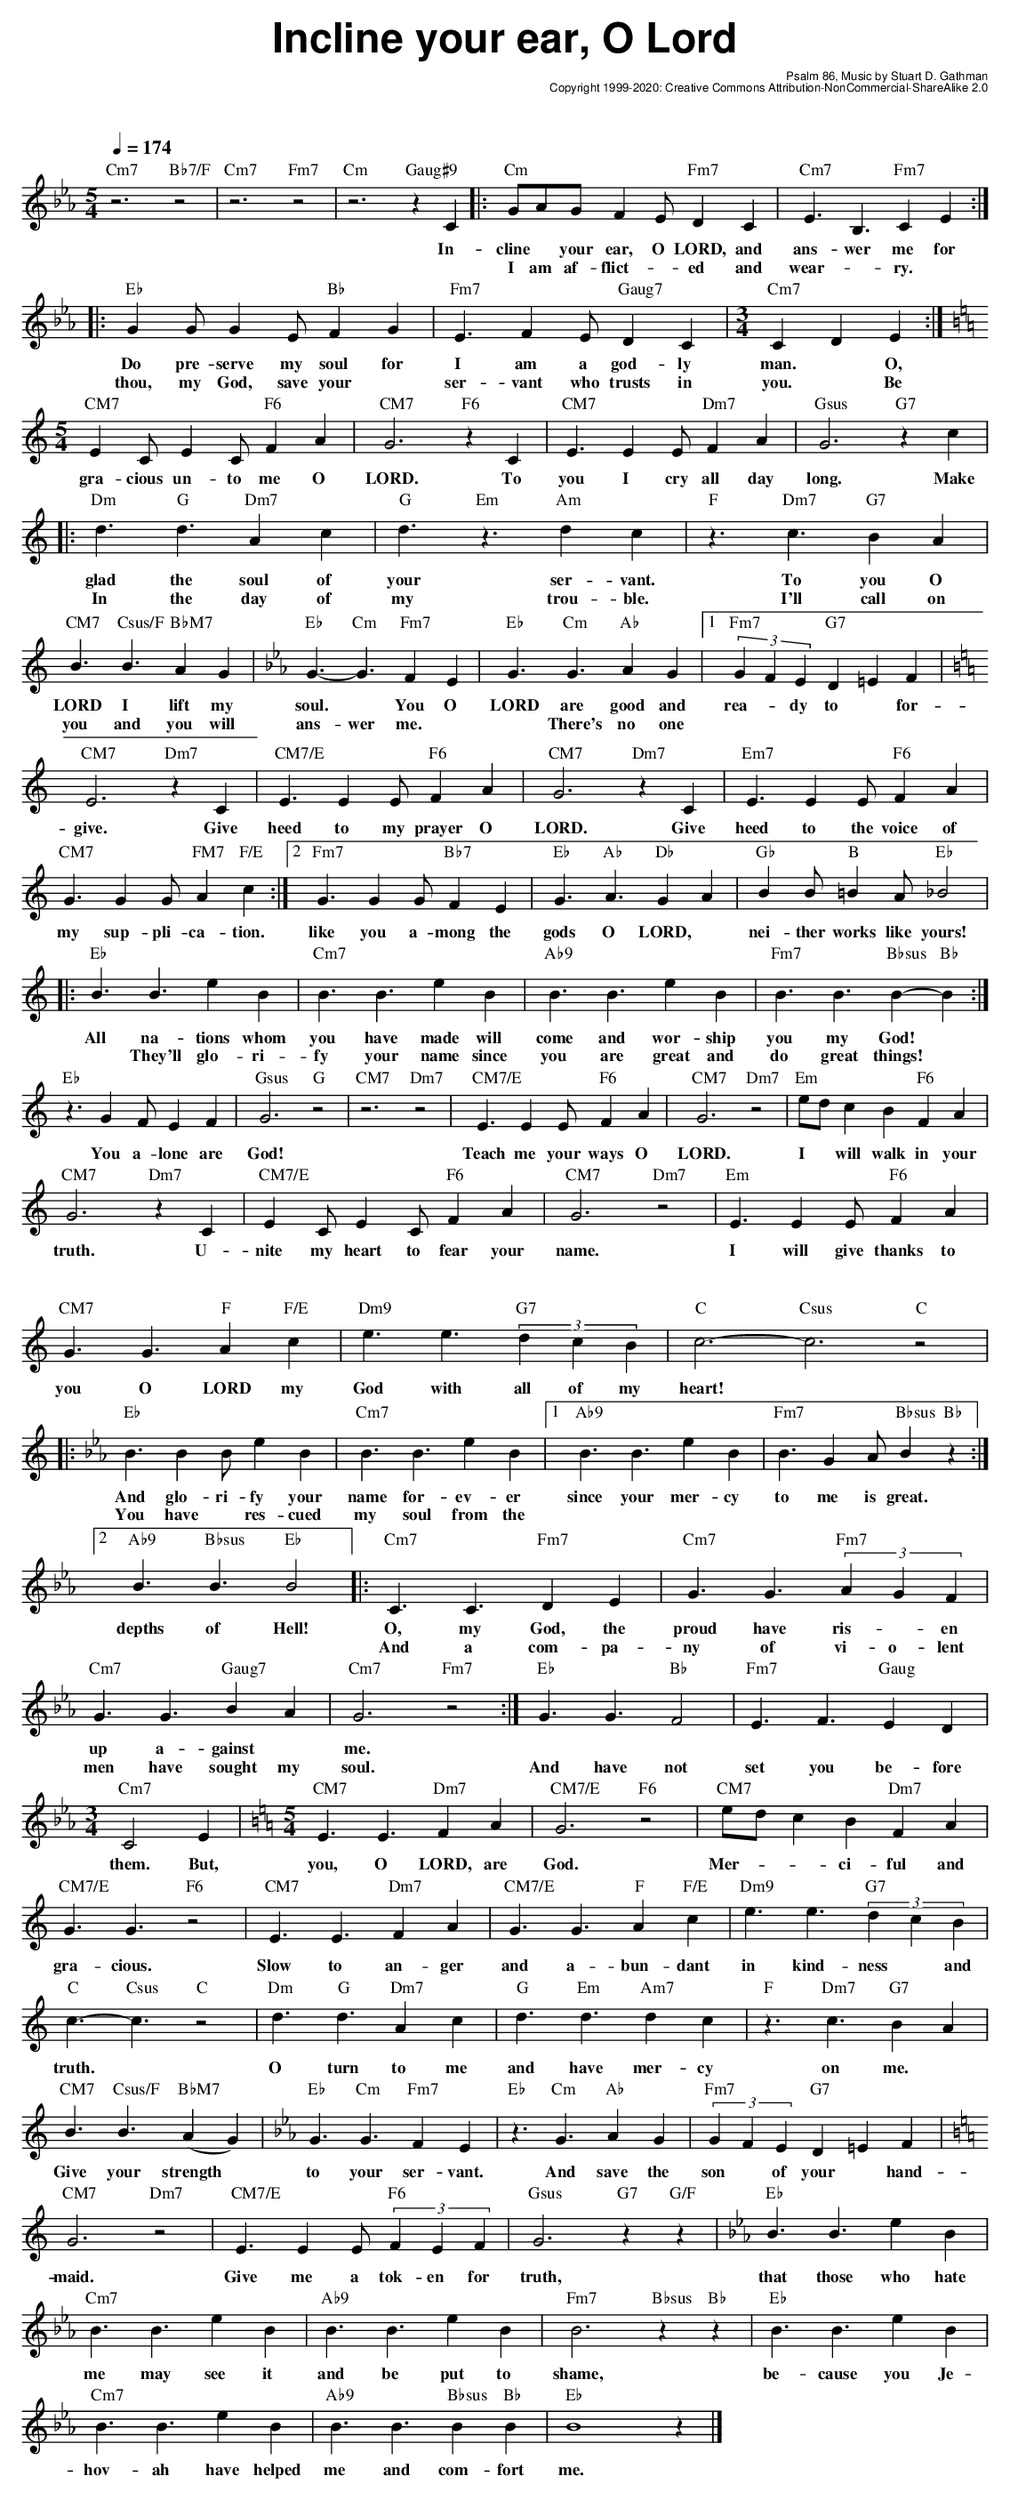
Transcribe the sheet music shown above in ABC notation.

X:1
T: Incline your ear, O Lord
C: Psalm 86, Music by Stuart D. Gathman
C: Copyright 1999-2020: Creative Commons Attribution-NonCommercial-ShareAlike 2.0
M: 5/4
L: 1/4
Q: 1/4=174
K: Cm
V: Sax1
"Cm7"z3 "Bb7/F"z2|"Cm7"z3 "Fm7"z2|"Cm"z3 "Gaug#9"z C|:"Cm"G/A/G/ F E/ "Fm7"D C|"Cm7"E3/2 B,3/2 "Fm7"C E:|
w: | |In-|cline * your ear, O LORD, and |ans-wer me for|
w: | | * |I am af-flict-* ed and|wear-* ry.|
V: Sax1
|:"Eb"G G/ G E/ "Bb"F G |"Fm7"E3/2 F E/ "Gaug7"D C|[M:3/4]"Cm7"C D E:|
w:Do pre-serve my soul for|I am a god- ly|man. * O,|
w:thou, my God, save your|ser- vant who trusts in|you. * Be|
K:C
M:5/4
V: Sax1
"CM7"E C/ E C/ "F6"F A |"CM7"G3 "F6"zC|"CM7"E3/2 E E/ "Dm7"F A|"Gsus"G3 "G7"zc|
w: gra- cious un- to me O|LORD. To | you I cry all day|long. Make|
V: Sax1
|:"Dm"d3/2"G"d3/2"Dm7"Ac|"G"d3/2"Em"z3/2"Am"dc|"F"z3/2"Dm7"c3/2 "G7"B A |
w: glad the soul of | your ser- vant. |     To you O |
w: In the day of | my trou- ble. | I'll call on |
V: Sax1
"CM7"B3/2"Csus/F"B3/2"BbM7"AG|[K:Eb]"Eb"G3/2-"Cm"G3/2"Fm7"FE|"Eb"G3/2"Cm"G3/2"Ab"AG|[1"Fm7"(3GFE"G7"D=EF|
w: LORD I lift my | soul. * You O | LORD are good and | rea- * dy to * for- |
w: you and you will | ans- wer me. * | * There's no one | * |
V: Sax1
[K:C]"CM7"E3"Dm7"zC|"CM7/E"E3/2EE/"F6"FA|"CM7"G3"Dm7"zC|"Em7"E3/2 E E/"F6"FA|
w: give. Give | heed to my prayer O | LORD. Give | heed to the voice of |
V: Sax1
"CM7"G3/2 G G/"FM7"A"F/E"c:|[2 "Fm7"G3/2GG/"Bb7"FE|"Eb"G3/2"Ab"A3/2"Db"GA|"Gb"BB/"B"=BA/"Eb"_B2|
w:my sup-pli-ca-tion.|like you a- mong the|gods O LORD, *|nei-ther works like yours!|
V: Sax1
|:"Eb"B3/2B3/2eB|"Cm7"B3/2 B3/2eB|"Ab9"B3/2 B3/2eB|"Fm7"B3/2 B3/2"Bbsus"B-"Bb"B:|
w:All na-tions whom|you have made will|come and wor-ship | you my God!|
w:* They'll glo- ri-|fy your name since|you are great and|do great things!|
V: Sax1
"Eb"z3/2GF/EF|"Gsus"G3 "G"z2|[K:C]"CM7"z3"Dm7"z2|"CM7/E"E3/2EE/"F6"FA|"CM7"G3"Dm7"z2|"Em"e/d/cB"F6"FA|
w:You a-lone are|God!| |Teach me your ways O|LORD.| I * will walk in your |
V: Sax1
"CM7"G3"Dm7"zC|"CM7/E"EC/EC/"F6"FA|"CM7"G3"Dm7"z2 |"Em"E3/2 E E/"F6"F A |
w: truth.  U-|nite my heart to fear your|name. |I will give thanks to |
V: Sax1
"CM7"G3/2 G3/2"F"A"F/E"c|"Dm9"e3/2e3/2"G7"(3dcB|"C"c3-"Csus"c3"C"z2|
w: you O LORD my|God with all of my|heart! *|
V: Sax1
|:[K:Eb]"Eb"B3/2BB/eB|"Cm7"B3/2B3/2eB|[1"Ab9"B3/2 B3/2eB|"Fm7"B3/2GA/"Bbsus"B"Bb"z:|
w:And glo- ri- fy your|name for- ev- er|since your mer-cy|to me is great.|
w:You have * res-cued |my soul from the| * | * |
V: Sax1
[2"Ab9"B3/2"Bbsus"B3/2"Eb"B2|:"Cm7"C3/2 C3/2"Fm7"DE|"Cm7"G3/2 G3/2"Fm7"(3AGF|
w: depths of Hell!|O, my God, the|proud have ris- * en|
w:     *         | And a com- pa-|ny of vi- o- lent |
V: Sax1
"Cm7"G3/2G3/2"Gaug7"BA|"Cm7"G3"Fm7"z2:|"Eb"G3/2G3/2"Bb"F2|"Fm7"E3/2F3/2"Gaug"ED|
w: up a- gainst *    |me.  | * | * |
w: men have sought my|soul.|And have not|set you be- fore |
V: Sax1
[M:3/4]"Cm7"C2E|[K:C][M:5/4]"CM7"E3/2E3/2"Dm7"FA|"CM7/E"G3"F6"z2|"CM7"e/d/cB"Dm7"FA|
w: them. But,|you, O LORD, are|God.  | Mer- * * ci- ful and |
V: Sax1
"CM7/E"G3/2G3/2"F6"z2|"CM7"E3/2E3/2"Dm7"FA|"CM7/E"G3/2G3/2"F"A"F/E"c|"Dm9"e3/2e3/2"G7"(3dcB|
w: gra- cious.|Slow to an- ger|and a- bun- dant|in kind- ness * and |
V: Sax1
"C"c3/2-"Csus"c3/2"C"z2|"Dm"d3/2"G"d3/2"Dm7"Ac|"G"d3/2"Em"d3/2"Am7"dc|"F"z3/2"Dm7"c3/2"G7"BA|
w: truth.  |O turn to me|and have mer- cy|on me. * |
V: Sax1
"CM7"B3/2"Csus/F"B3/2"BbM7"(AG)|[K:Eb]"Eb"G3/2"Cm"G3/2"Fm7"FE|"Eb"z3/2"Cm"G3/2"Ab"AG|"Fm7"(3GFE"G7"D=EF|
w: Give your strength *|to your ser-vant.|And save the|son * of your * hand-|
V: Sax1
[K: C]"CM7"G3"Dm7"z2|"CM7/E"E3/2EE/"F6"(3FEF|"Gsus"G3"G7"z"G/F"z|[K:Eb]"Eb"B3/2B3/2eB|
w: maid.|Give me a tok- en for|truth,|that those who hate|
V: Sax1
"Cm7"B3/2B3/2eB|"Ab9"B3/2B3/2eB|"Fm7"B3"Bbsus"z"Bb"z|"Eb"B3/2B3/2eB|
w: me may see it|and be put to|shame, |be- cause you Je- |
V: Sax1
"Cm7"B3/2 B3/2 e B |"Ab9"B3/2 B3/2"Bbsus"B"Bb"B|"Eb"B4 z |]
w: hov- ah have helped|me and com- fort|me. |
